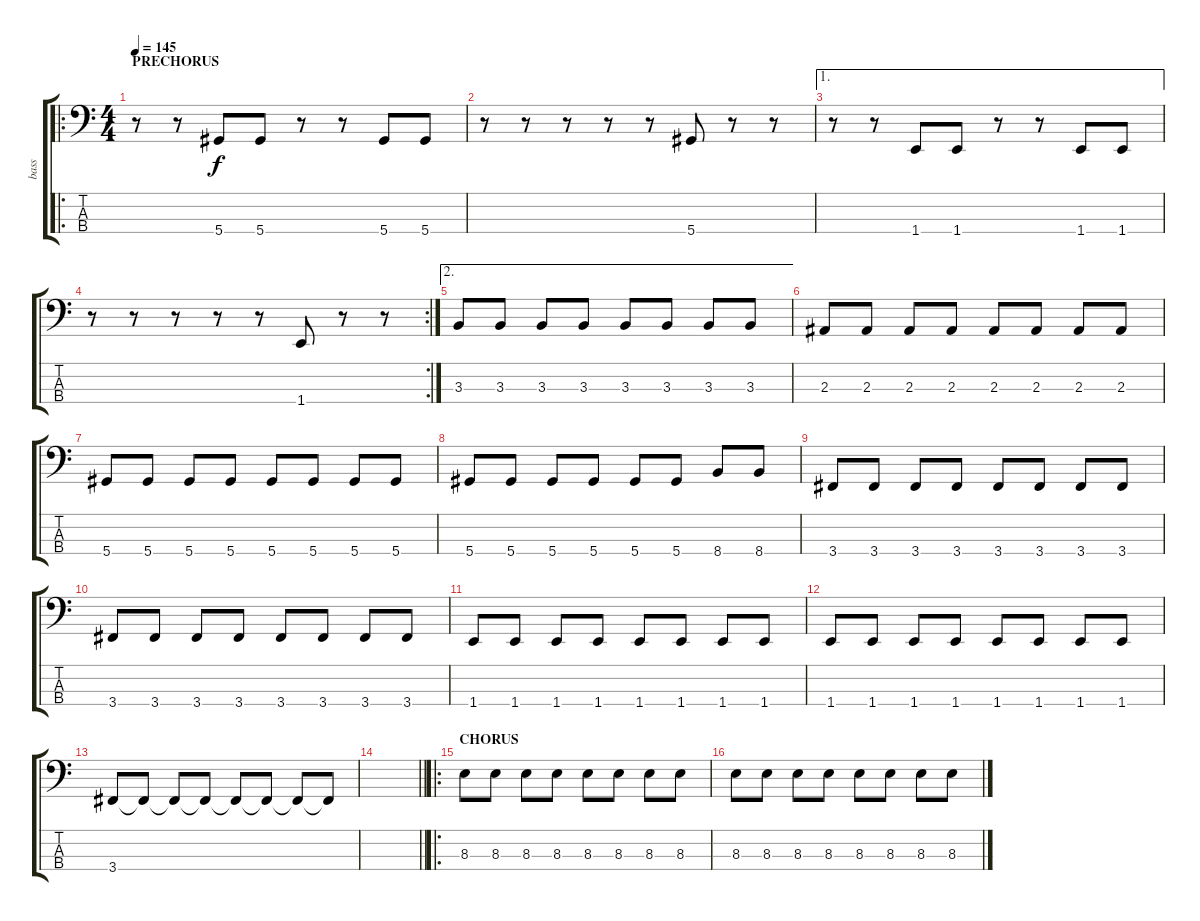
\track ("bass" "bass") {instrument electricbasspick}
\staff {score tabs}
\tuning (Gb2 Db2 Ab1 Eb1) {hide}
\ro
\ts (4 4)
\section ("" "PRECHORUS")
\tempo 145
\clef f4
\ks c
r.8{dy f} r.8 5.4.8 5.4.8 r.8 r.8 5.4.8 5.4.8 |
r.8 r.8 r.8 r.8 r.8 5.4.8 r.8 r.8 |
\ae 1
r.8 r.8 1.4.8 1.4.8 r.8 r.8 1.4.8 1.4.8 |
\rc 2
r.8 r.8 r.8 r.8 r.8 1.4.8 r.8 r.8 |
\ae 2
3.3.8 3.3.8 3.3.8 3.3.8 3.3.8 3.3.8 3.3.8 3.3.8 |
2.3.8 2.3.8 2.3.8 2.3.8 2.3.8 2.3.8 2.3.8 2.3.8 |
5.4.8 5.4.8 5.4.8 5.4.8 5.4.8 5.4.8 5.4.8 5.4.8 |
5.4.8 5.4.8 5.4.8 5.4.8 5.4.8 5.4.8 8.4.8 8.4.8 |
3.4.8 3.4.8 3.4.8 3.4.8 3.4.8 3.4.8 3.4.8 3.4.8 |
3.4.8 3.4.8 3.4.8 3.4.8 3.4.8 3.4.8 3.4.8 3.4.8 |
1.4.8 1.4.8 1.4.8 1.4.8 1.4.8 1.4.8 1.4.8 1.4.8 |
1.4.8 1.4.8 1.4.8 1.4.8 1.4.8 1.4.8 1.4.8 1.4.8 |
3.4.8 3.4{t}.8 3.4{t}.8 3.4{t}.8 3.4{t}.8 3.4{t}.8 3.4{t}.8 3.4{t}.8 |
\barLineRight lightlight
|
\ro
\section ("" "CHORUS")
8.3.8 8.3.8 8.3.8 8.3.8 8.3.8 8.3.8 8.3.8 8.3.8 |
8.3.8 8.3.8 8.3.8 8.3.8 8.3.8 8.3.8 8.3.8 8.3.8
